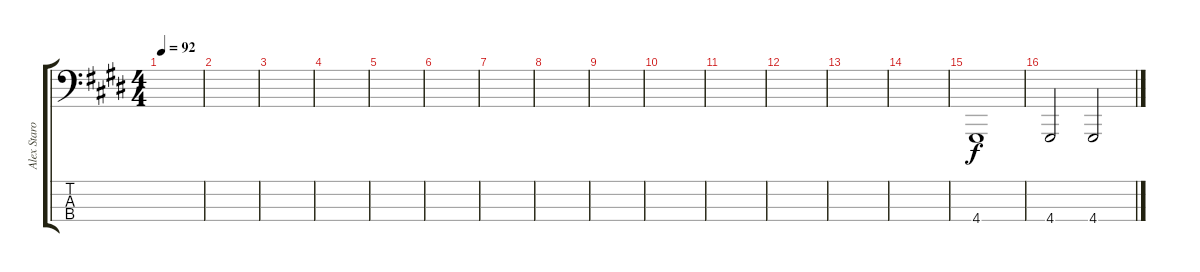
\track ("Alex Staropoli" "Alex Staro") {instrument brightacousticpiano}
\staff {score tabs}
\tuning (G2 D2 A1 E1) {hide}
\ts (4 4)
\tempo 92
\clef f4
\ks c#minor
|
|
|
|
|
|
|
|
|
|
|
|
|
|
4.4.1 |
4.4.2 4.4.2
